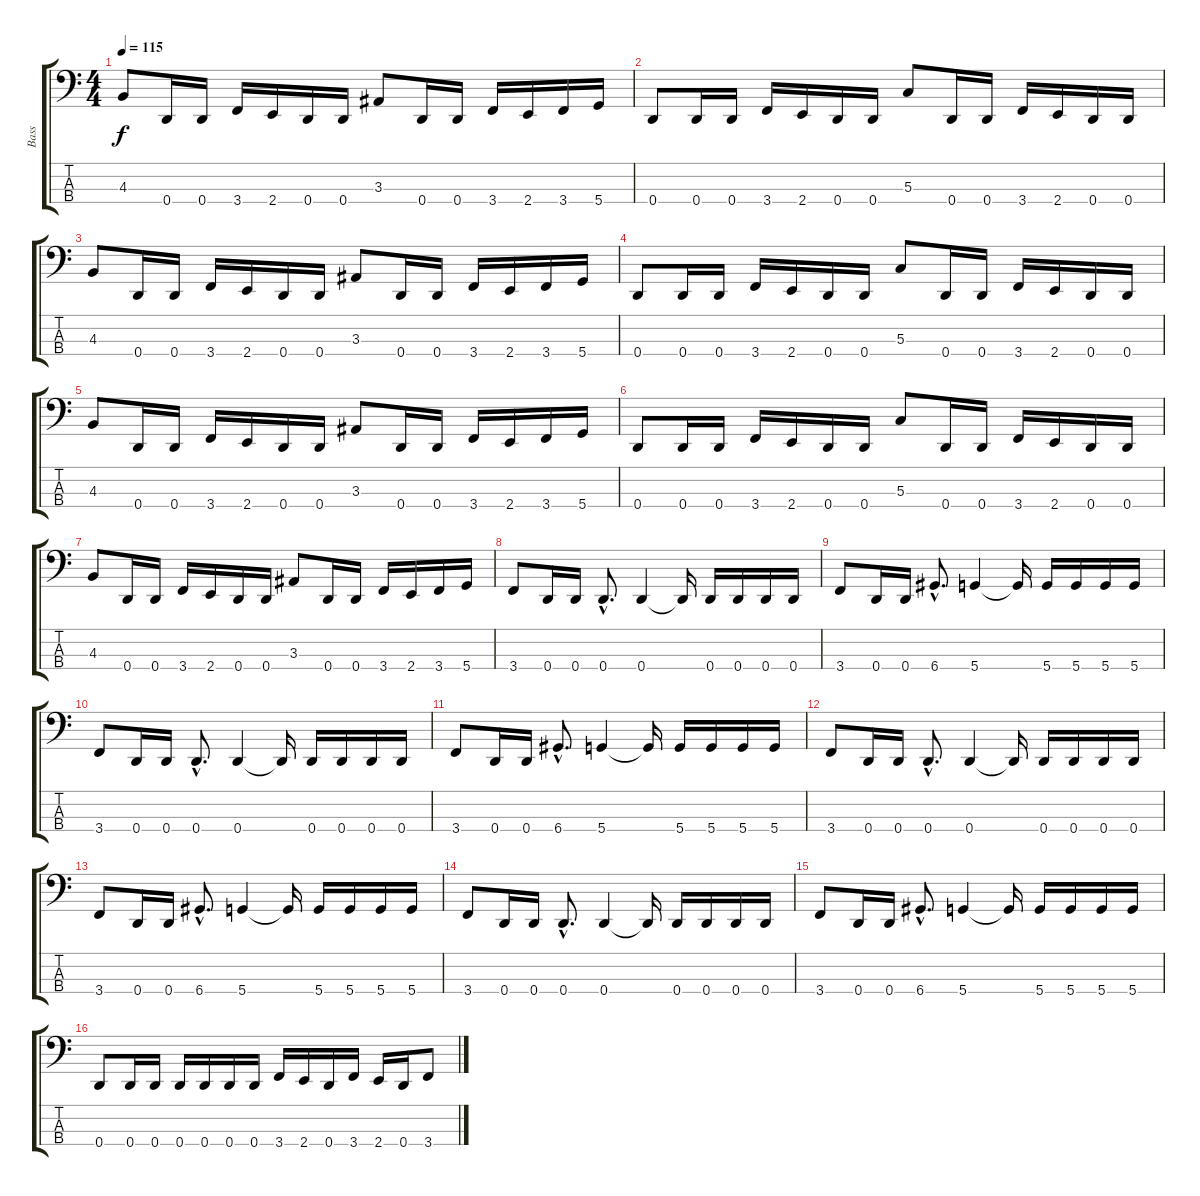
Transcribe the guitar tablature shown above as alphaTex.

\track ("Bass" "Bass") {instrument electricbasspick}
\staff {score tabs}
\tuning (F2 C2 G1 D1) {hide}
\ts (4 4)
\tempo 115
\clef f4
\ks c
4.3.8{dy f} 0.4.16 0.4.16 3.4.16 2.4.16 0.4.16 0.4.16 3.3.8 0.4.16 0.4.16 3.4.16 2.4.16 3.4.16 5.4.16 |
0.4.8 0.4.16 0.4.16 3.4.16 2.4.16 0.4.16 0.4.16 5.3.8 0.4.16 0.4.16 3.4.16 2.4.16 0.4.16 0.4.16 |
4.3.8 0.4.16 0.4.16 3.4.16 2.4.16 0.4.16 0.4.16 3.3.8 0.4.16 0.4.16 3.4.16 2.4.16 3.4.16 5.4.16 |
0.4.8 0.4.16 0.4.16 3.4.16 2.4.16 0.4.16 0.4.16 5.3.8 0.4.16 0.4.16 3.4.16 2.4.16 0.4.16 0.4.16 |
4.3.8 0.4.16 0.4.16 3.4.16 2.4.16 0.4.16 0.4.16 3.3.8 0.4.16 0.4.16 3.4.16 2.4.16 3.4.16 5.4.16 |
0.4.8 0.4.16 0.4.16 3.4.16 2.4.16 0.4.16 0.4.16 5.3.8 0.4.16 0.4.16 3.4.16 2.4.16 0.4.16 0.4.16 |
4.3.8 0.4.16 0.4.16 3.4.16 2.4.16 0.4.16 0.4.16 3.3.8 0.4.16 0.4.16 3.4.16 2.4.16 3.4.16 5.4.16 |
3.4.8 0.4.16 0.4.16 0.4{hac}.8{d} 0.4.4 0.4{t}.16 0.4.16 0.4.16 0.4.16 0.4.16 |
3.4.8 0.4.16 0.4.16 6.4{hac}.8{d} 5.4.4 5.4{t}.16 5.4.16 5.4.16 5.4.16 5.4.16 |
3.4.8 0.4.16 0.4.16 0.4{hac}.8{d} 0.4.4 0.4{t}.16 0.4.16 0.4.16 0.4.16 0.4.16 |
3.4.8 0.4.16 0.4.16 6.4{hac}.8{d} 5.4.4 5.4{t}.16 5.4.16 5.4.16 5.4.16 5.4.16 |
3.4.8 0.4.16 0.4.16 0.4{hac}.8{d} 0.4.4 0.4{t}.16 0.4.16 0.4.16 0.4.16 0.4.16 |
3.4.8 0.4.16 0.4.16 6.4{hac}.8{d} 5.4.4 5.4{t}.16 5.4.16 5.4.16 5.4.16 5.4.16 |
3.4.8 0.4.16 0.4.16 0.4{hac}.8{d} 0.4.4 0.4{t}.16 0.4.16 0.4.16 0.4.16 0.4.16 |
3.4.8 0.4.16 0.4.16 6.4{hac}.8{d} 5.4.4 5.4{t}.16 5.4.16 5.4.16 5.4.16 5.4.16 |
0.4.8 0.4.16 0.4.16 0.4.16 0.4.16 0.4.16 0.4.16 3.4.16 2.4.16 0.4.16 3.4.16 2.4.16 0.4.16 3.4.8
